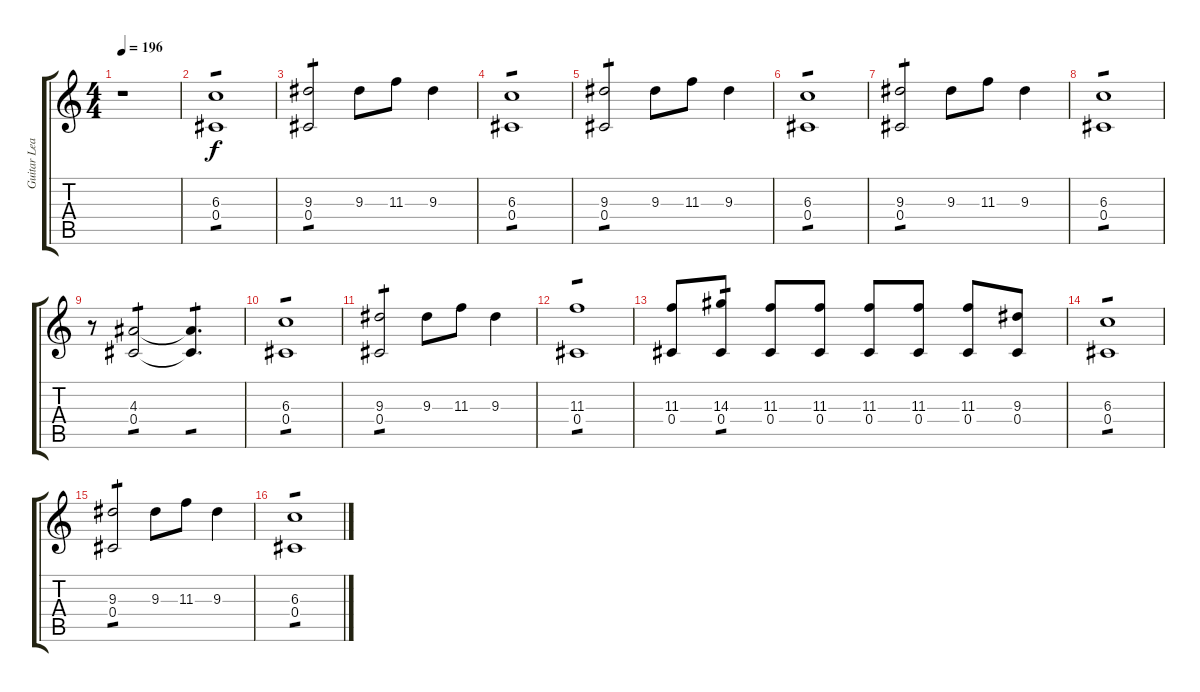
\track ("Guitar Lead" "Guitar Lea") {instrument overdrivenguitar}
\staff {score tabs}
\tuning (Eb4 Bb3 Gb3 Db3 Ab2 Db2) {hide}
\ts (4 4)
\tempo 196
\clef g2
\ks c
r.1{dy f} |
(6.3 0.4).1{tp 1} |
(9.3 0.4).2{tp 1} 9.3.8 11.3.8 9.3.4 |
(6.3 0.4).1{tp 1} |
(9.3 0.4).2{tp 1} 9.3.8 11.3.8 9.3.4 |
(6.3 0.4).1{tp 1} |
(9.3 0.4).2{tp 1} 9.3.8 11.3.8 9.3.4 |
(6.3 0.4).1{tp 1} |
r.8 (4.3 0.4).2{tp 1} (4.3{t} 0.4{t}).4{d tp 1} |
(6.3 0.4).1{tp 1} |
(9.3 0.4).2{tp 1} 9.3.8 11.3.8 9.3.4 |
(11.3 0.4).1{tp 1} |
(11.3 0.4).8 (14.3 0.4).8{tp 1} (11.3 0.4).8 (11.3 0.4).8 (11.3 0.4).8 (11.3 0.4).8 (11.3 0.4).8 (9.3 0.4).8 |
(6.3 0.4).1{tp 1} |
(9.3 0.4).2{tp 1} 9.3.8 11.3.8 9.3.4 |
(6.3 0.4).1{tp 1}
